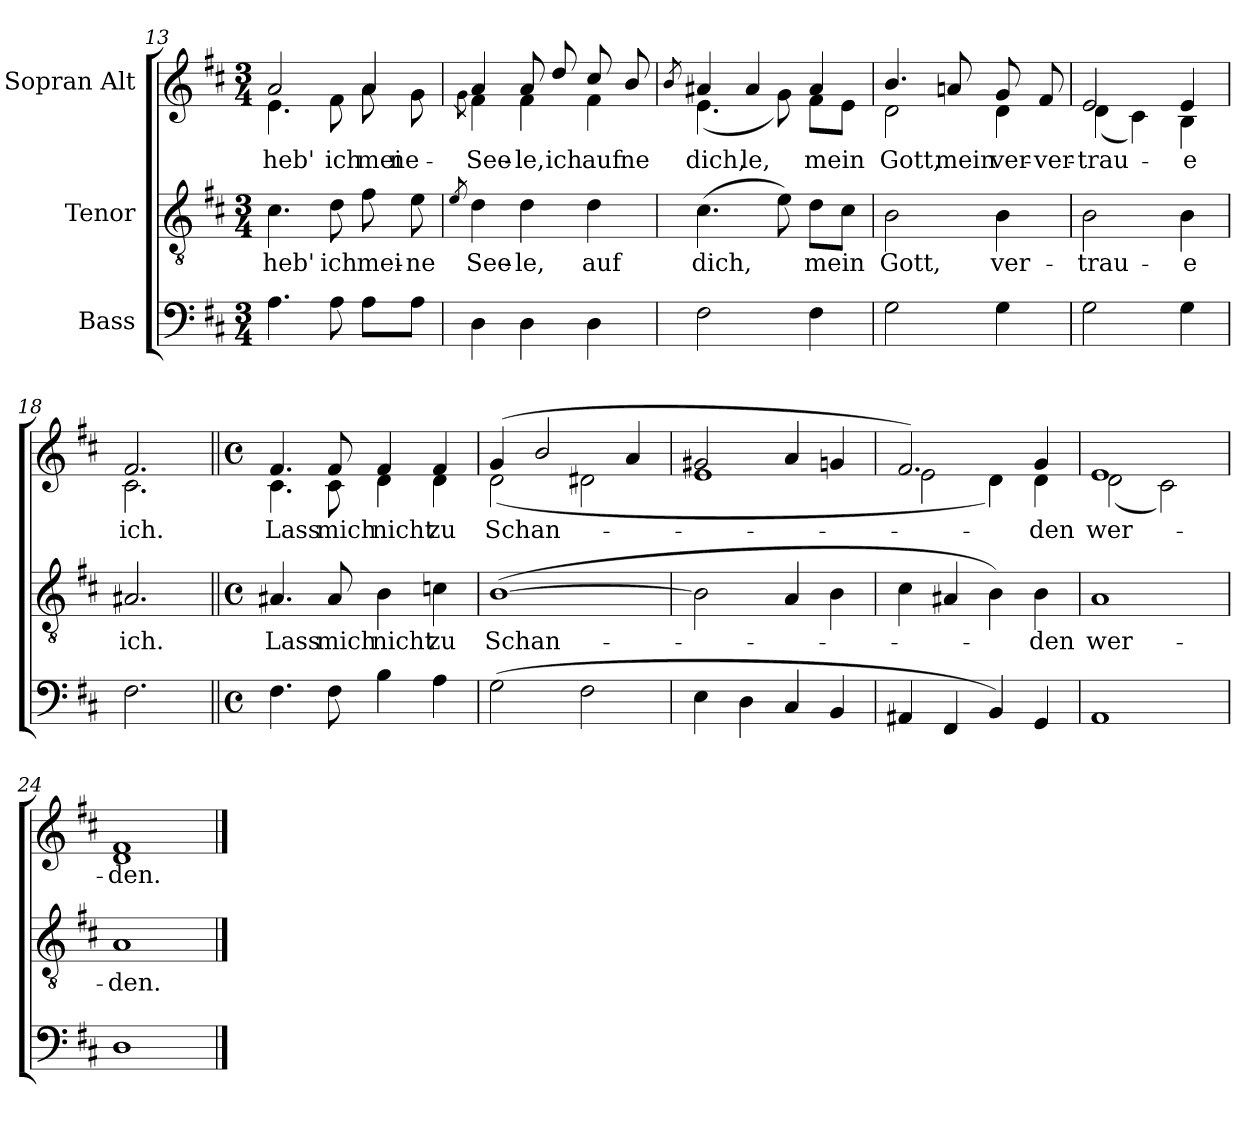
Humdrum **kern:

**kern	**kern	**text	**kern	**text
*part3	*part2	*part2	*part1	*part1
*staff3	*staff2	*staff2	*staff1	*staff1
*I"Bass	*I"Tenor	*	*I"Sopran Alt	*
*clefF4	*clefGv2	*	*clefG2	*
*k[f#c#]	*k[f#c#]	*	*k[f#c#]	*
*M3/4	*M3/4	*	*M3/4	*
=13	=13	=13	=13	=13
!	!	!LO:LY:b	!	!LO:LY:b
*	*	*	*^	*
!	!	!	!	!	!LO:LY:b
4.A\	4.c#\	-heb'	2a/	4.e\	-heb'
!	!	!LO:LY:b	!	!	!LO:LY:b
8A\	8d\	ich	.	8f#\	ich
!	!	!LO:LY:b	!	!	!LO:LY:b
!	!	!	!	!	!LO:LY:b
8A\L	8f#\	mei-	4a/	8a\	mei-
!	!	!LO:LY:b	!	!	!LO:LY:b
8A\J	8e\	-ne	.	8g\	-ne
=14	=14	=14	=14	=14	=14
.	8qe/	.	.	8qg\	.
!	!	!LO:LY:b	!	!	!LO:LY:b
!	!	!	!	!	!LO:LY:b
4D\	4d\	See-	4a/	4f#\	See-
!	!	!LO:LY:b	!	!	!LO:LY:b
!	!	!	!	!	!LO:LY:b
4D\	4d\	-le,	8a/	4f#\	-le,
!	!	!	!	!	!LO:LY:b
.	.	.	8dd/	.	ich
!	!	!LO:LY:b	!	!	!LO:LY:b
!	!	!	!	!	!LO:LY:b
4D\	4d\	auf	8cc#/	4f#\	auf
!	!	!	!	!	!LO:LY:b
.	.	.	8b/	.	-ne
=15	=15	=15	=15	=15	=15
.	.	.	8qb/	.	.
!	!	!LO:LY:b	!	!	!LO:LY:b
!	!	!	!	!	!LO:LY:b
2F#\	(4.c#\	dich,	4a#X/	(4.e\	dich,
!	!	!	!	!	!LO:LY:b
.	.	.	4a#/	.	-le,
.	8e\)	.	.	8g\)	.
!	!	!LO:LY:b	!	!	!LO:LY:b
!	!	!	!	!	!LO:LY:b
4F#\	8d\L	mein	4a#/	8f#\L	mein
.	8c#\J	.	.	8e\J	.
!!LO:LB:g=z	!!
=16	=16	=16	=16	=16	=16
!	!	!LO:LY:b	!	!	!LO:LY:b
!	!	!	!	!	!LO:LY:b
2G\	2B\	Gott,	4.b/	2d\	Gott,
!	!	!	!	!	!LO:LY:b
.	.	.	8an/	.	mein
!	!	!LO:LY:b	!	!	!LO:LY:b
!	!	!	!	!	!LO:LY:b
4G\	4B\	ver-	8g/	4d\	ver-
!	!	!	!	!	!LO:LY:b
.	.	.	8f#/	.	ver-
=17	=17	=17	=17	=17	=17
!	!	!LO:LY:b	!	!	!LO:LY:b
!	!	!	!	!	!LO:LY:b
2G\	2B\	-trau-	2e/	(4d\	-trau-
.	.	.	.	4c#\)	.
!	!	!LO:LY:b	!	!	!LO:LY:b
!	!	!	!	!	!LO:LY:b
4G\	4B\	-e	4e/	4B\	-e
=18	=18	=18	=18	=18	=18
!	!	!LO:LY:b	!	!	!LO:LY:b
!	!	!	!	!	!LO:LY:b
2.F#\	2.A#X/	ich.	2.f#/	2.c#\	ich.
=19||	=19||	=19||	=19||	=19||	=19||
*M4/4	*M4/4	*	*M4/4	*	*
*met(c)	*met(c)	*	*met(c)	*	*
!	!	!LO:LY:b	!	!	!LO:LY:b
4.F#\	4.A#X/	Lass	4.f#/	4.c#\	Lass
!	!	!LO:LY:b	!	!	!LO:LY:b
8F#\	8A#/	mich	8f#/	8c#\	mich
!	!	!LO:LY:b	!	!	!LO:LY:b
4B\	4B\	nicht	4f#/	4d\	nicht
!	!	!LO:LY:b	!	!	!LO:LY:b
4A\	4cn\	zu	4f#/	4d\	zu
!!LO:LB:g=z	!!
=20	=20	=20	=20	=20	=20
!	!	!LO:LY:b	!	!	!LO:LY:b
(2G\	([1B	Schan-	(4g/	(2d\	Schan-
.	.	.	2b/	.	.
2F#\	.	.	.	2d#X\	.
.	.	.	4a/	.	.
=21	=21	=21	=21	=21	=21
4E\	2B\]	.	2g#X/	1e	.
4D\	.	.	.	.	.
4C#/	4A/	.	4a/	.	.
4BB/	4B\	.	4gn/	.	.
=22	=22	=22	=22	=22	=22
4AA#X/	4c#\	.	2.f#/)	2e\	.
4FF#/	4A#X/	.	.	.	.
4BB/)	4B\)	.	.	4d\)	.
!	!	!LO:LY:b	!	!	!LO:LY:b
4GG/	4B\	-den	4g/	4d\	-den
=23	=23	=23	=23	=23	=23
!	!	!LO:LY:b	!	!	!LO:LY:b
1AA	1A	wer-	1e	(2d\	wer-
.	.	.	.	2c#\)	.
=24	=24	=24	=24	=24	=24
!	!	!LO:LY:b	!	!	!LO:LY:b
1D	1A	-den.	1f#	1d	-den.
*	*	*	*v	*v	*
==	==	==	==	==
*-	*-	*-	*-	*-
